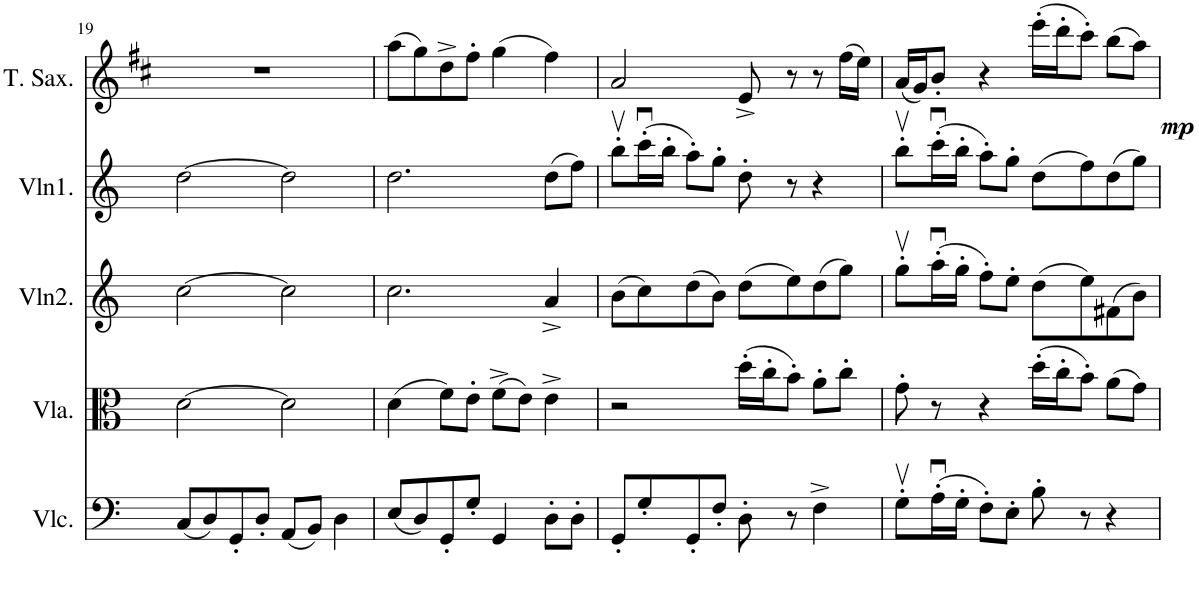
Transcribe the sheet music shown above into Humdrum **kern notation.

**kern	**kern	**kern	**kern	**kern	**dynam
*part5	*part4	*part3	*part2	*part1	*part1
*staff5	*staff4	*staff3	*staff2	*staff1	*staff1
*I"Violoncello	*I"Viola	*I"Violin2	*I"Violin1	*I"Tenor Saxophone	*
*I'Vlc.	*I'Vla.	*I'Vln2.	*I'Vln1.	*I'T. Sax.	*
!!LO:PB:g=z
*clefF4	*clefC3	*clefG2	*clefG2	*clefG2	*
*	*	*	*	*Trd8c14	*
*k[]	*k[]	*k[]	*k[]	*k[f#c#]	*
*M4/4	*M4/4	*M4/4	*M4/4	*M4/4	*
=19	=19	=19	=19	=19	=19
(8C/L	[2d\	[2cc\	[2dd\	1r	.
8D/)	.	.	.	.	.
8GG'/	.	.	.	.	.
8D'/J	.	.	.	.	.
(8AA/L	2d\]	2cc\]	2dd\]	.	.
8BB/J)	.	.	.	.	.
4D\	.	.	.	.	.
=20	=20	=20	=20	=20	=20
(8E/L	(4d\	2.cc\	2.dd\	(8aa\L	.
8D/)	.	.	.	8gg\)	.
8GG'/	8f\L)	.	.	8dd^\	.
8G'/J	8e'\J	.	.	8ff#'\J	.
4GG/	(8f^\L	.	.	(4gg\	.
.	8e\J)	.	.	.	.
8D'\L	4e^\	4a^/	(8dd\L	4ff#\)	.
8D'\J	.	.	8ff\J)	.	.
=21	=21	=21	=21	=21	=21
8GG'/L	2r	(8b\L	8bbv'\L	2a/	.
8G'/	.	8cc\)	(16cccu'\L	.	.
.	.	.	16bb'\JJ	.	.
8GG'/	.	(8dd\	8aa'\L)	.	.
8F'/J	.	8b\J)	8gg'\J	.	.
8D'\	(16dd'\LL	(8dd\L	8dd'\	8e^/	.
.	16cc'\J	.	.	.	.
8r	8b'\J)	8ee\)	8r	8r	.
4F^\	8a'\L	(8dd\	4r	8r	.
!	!	!	!	!	!LO:DY:b
.	8cc'\J	8gg\J)	.	(16ff#\LL	mp
.	.	.	.	16ee\JJ)	.
=22	=22	=22	=22	=22	=22
8Gv'\L	8g'\	8ggv'\L	8bbv'\L	(16a/LL	.
.	.	.	.	16g/J)	.
(16Au'\L	8r	(16aau'\L	(16cccu'\L	8b'/J	.
16G'\JJ	.	16gg'\JJ	16bb'\JJ	.	.
8F'\L)	4r	8ff'\L)	8aa'\L)	4r	.
8E'\J	.	8ee'\J	8gg'\J	.	.
8B'\	(16dd'\LL	(8dd\L	(8dd\L	(16eee'\LL	.
.	16cc'\J	.	.	16ddd'\J	.
8r	8b'\J)	8ee\)	8ff\)	8ccc#'\J)	.
4r	(8a\L	(8f#X\	(8dd\	(8bb\L	.
.	8g\J)	8b\J)	8gg\J)	8aa\J)	.
=	=	=	=	=	=
*-	*-	*-	*-	*-	*-
